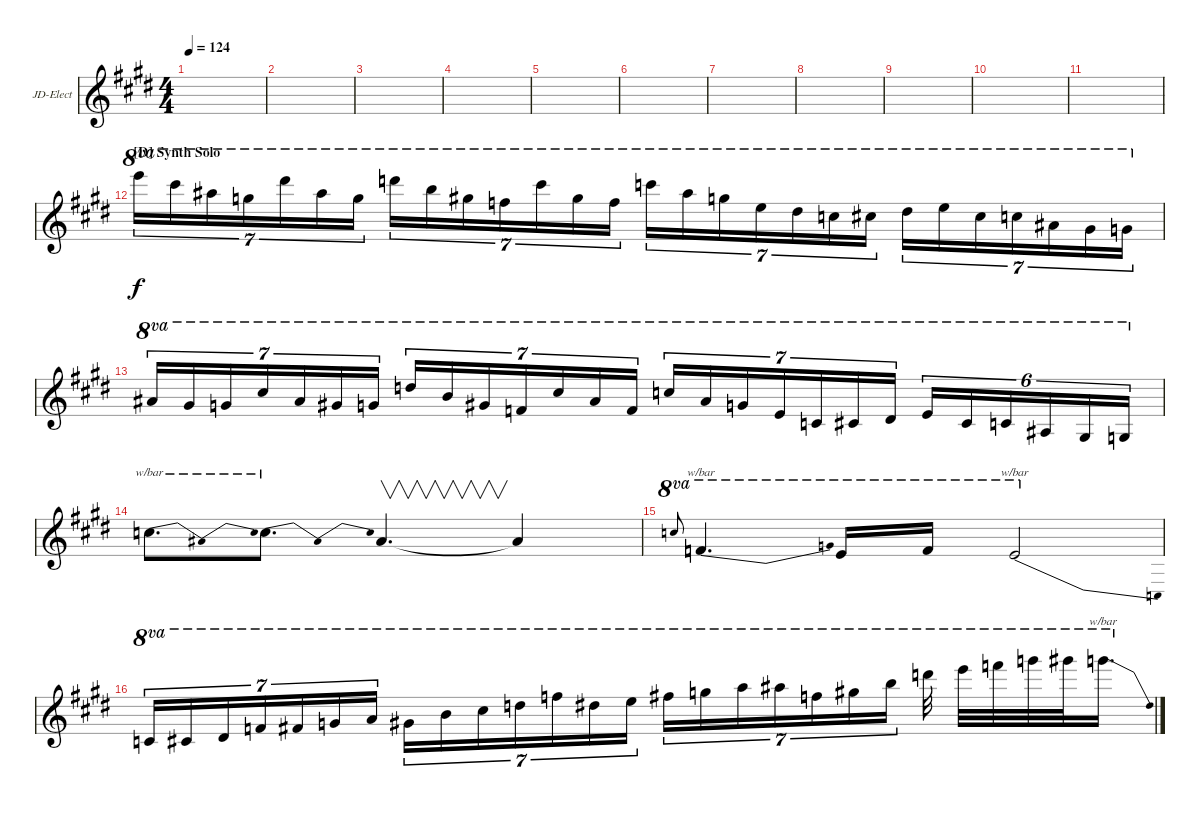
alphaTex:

\defaultSystemsLayout 4
\bracketExtendMode groupsimilarinstruments
\firstSystemTrackNameOrientation horizontal
\otherSystemsTrackNameOrientation horizontal
\track ("Jordan Rudess Elec.Gtr" "JD-Elect") {instrument lead5charang}
\staff {score}
\tuning (C4 G3 Eb3 Bb2 F2 C2)
\displaytranspose 12
\ts (4 4)
\tempo 124
\clef g2
\ks e
|
|
|
|
|
|
|
|
|
|
\section ("" "")
|
\section ("D" "Synth Solo")
28.1.16{tu (7 4) ot 8va dy f} 30.2.16{tu (7 4) ot 8va} 31.3.16{tu (7 4) ot 8va} 33.4.16{tu (7 4) ot 8va} 32.2.16{tu (7 4) ot 8va} 31.3.16{tu (7 4) ot 8va} 33.4.16{tu (7 4) ot 8va} 31.2.16{tu (7 4) ot 8va} 32.3.16{tu (7 4) ot 8va} 34.4.16{tu (7 4) ot 8va} 36.5.16{tu (7 4) ot 8va} 34.3.16{tu (7 4) ot 8va} 34.4.16{tu (7 4) ot 8va} 36.5.16{tu (7 4) ot 8va} 33.3.16{tu (7 4) ot 8va} 31.3.16{tu (7 4) ot 8va} 33.4.16{tu (7 4) ot 8va} 35.5.16{tu (7 4) ot 8va} 34.5.16{tu (7 4) ot 8va} 36.6.16{tu (7 4) ot 8va} 32.5.16{tu (7 4) ot 8va} 34.5.16{tu (7 4) ot 8va} 35.5.16{tu (7 4) ot 8va} 32.5.16{tu (7 4) ot 8va} 31.5.16{tu (7 4) ot 8va} 29.5.16{tu (7 4) ot 8va} 27.5.16{tu (7 4) ot 8va} 26.5.16{tu (7 4) ot 8va} |
24.4.16{tu (7 4) ot 8va} 22.4.16{tu (7 4) ot 8va} 21.4.16{tu (7 4) ot 8va} 22.3.16{tu (7 4) ot 8va} 24.4.16{tu (7 4) ot 8va} 22.4.16{tu (7 4) ot 8va} 21.4.16{tu (7 4) ot 8va} 19.2.16{tu (7 4) ot 8va} 20.3.16{tu (7 4) ot 8va} 22.4.16{tu (7 4) ot 8va} 24.5.16{tu (7 4) ot 8va} 22.3.16{tu (7 4) ot 8va} 24.4.16{tu (7 4) ot 8va} 24.5.16{tu (7 4) ot 8va} 26.4.16{tu (7 4) ot 8va} 24.4.16{tu (7 4) ot 8va} 26.5.16{tu (7 4) ot 8va} 28.6.16{tu (7 4) ot 8va} 0.1.16{tu (7 4) ot 8va} 1.1.16{tu (7 4) ot 8va} 3.1.16{tu (7 4) ot 8va} 4.1.16{tu (6 4) ot 8va} 6.2.16{tu (6 4) ot 8va} 0.1.16{tu (6 4) ot 8va} 3.2.16{tu (6 4) ot 8va} 1.2.16{tu (6 4) ot 8va} 0.2.16{tu (6 4) ot 8va} |
0.1.8{d tbe (dip default 0.6 0 3 -4 12 -4 15 0)} 0.1.8{d tbe (dip default 0.6 0 3 -4 12 -4 15 0)} 3.2.4{v d} 3.2{t}.4 |
17.2.8{ot 8va gr onbeat} 19.4.4{d tbe (dive default 0 0 28.2 4) ot 8va} 18.4.16{ot 8va} 19.4.16{ot 8va} 18.4.2{tbe (dive default 22.2 0 59.4 -32) ot 8va} |
0.1.16{tu (7 4) ot 8va} 1.1.16{tu (7 4) ot 8va} 3.1.16{tu (7 4) ot 8va} 5.1.16{tu (7 4) ot 8va} 6.1.16{tu (7 4) ot 8va} 7.1.16{tu (7 4) ot 8va} 9.1.16{tu (7 4) ot 8va} 8.1.16{tu (7 4) ot 8va} 11.1.16{tu (7 4) ot 8va} 13.1.16{tu (7 4) ot 8va} 14.1.16{tu (7 4) ot 8va} 17.1.16{tu (7 4) ot 8va} 15.1.16{tu (7 4) ot 8va} 16.1.16{tu (7 4) ot 8va} 18.1.16{tu (7 4) ot 8va} 19.1.16{tu (7 4) ot 8va} 21.1.16{tu (7 4) ot 8va} 22.1.16{tu (7 4) ot 8va} 22.2.16{tu (7 4) ot 8va} 20.1.16{tu (7 4) ot 8va} 23.1.16{tu (7 4) ot 8va} 26.1.32{ot 8va} 28.1.32{ot 8va} 29.1.32{ot 8va} 31.1.32{ot 8va} 32.1.32{ot 8va} 31.1.16{d tbe (dive default 0 0 59.4 -32) ot 8va}
